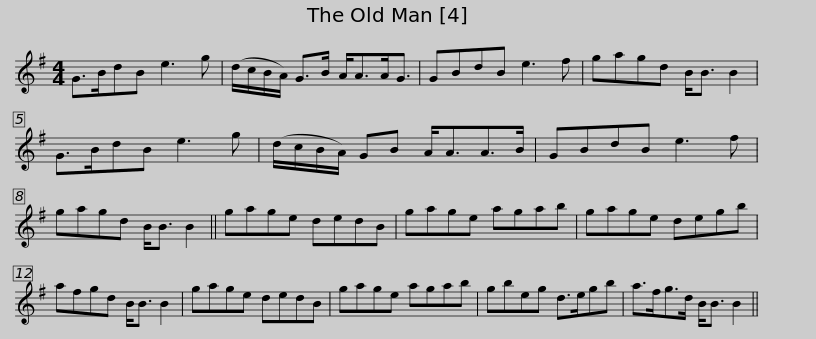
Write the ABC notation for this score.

X:1
L:1/8
M:4/4
I:linebreak $
K:G
V:1 treble
V:1
 G>BdB e3 g | (d/c/B/A/) G>B A<AA<G | GBdB e3 f | gagd B<B B2 | G>BdB e3 g |$ %5
 (d/c/B/A/) GB A<AA>B | GBdB e3 f | gagd B<B B2 || gage dedB | gage agab |$ %10
 gage degb | afgd B<B B2 | gage dedB | gage agab | gbeg d>egb |$ %15
 a>fg>d B<B B2 || %16
